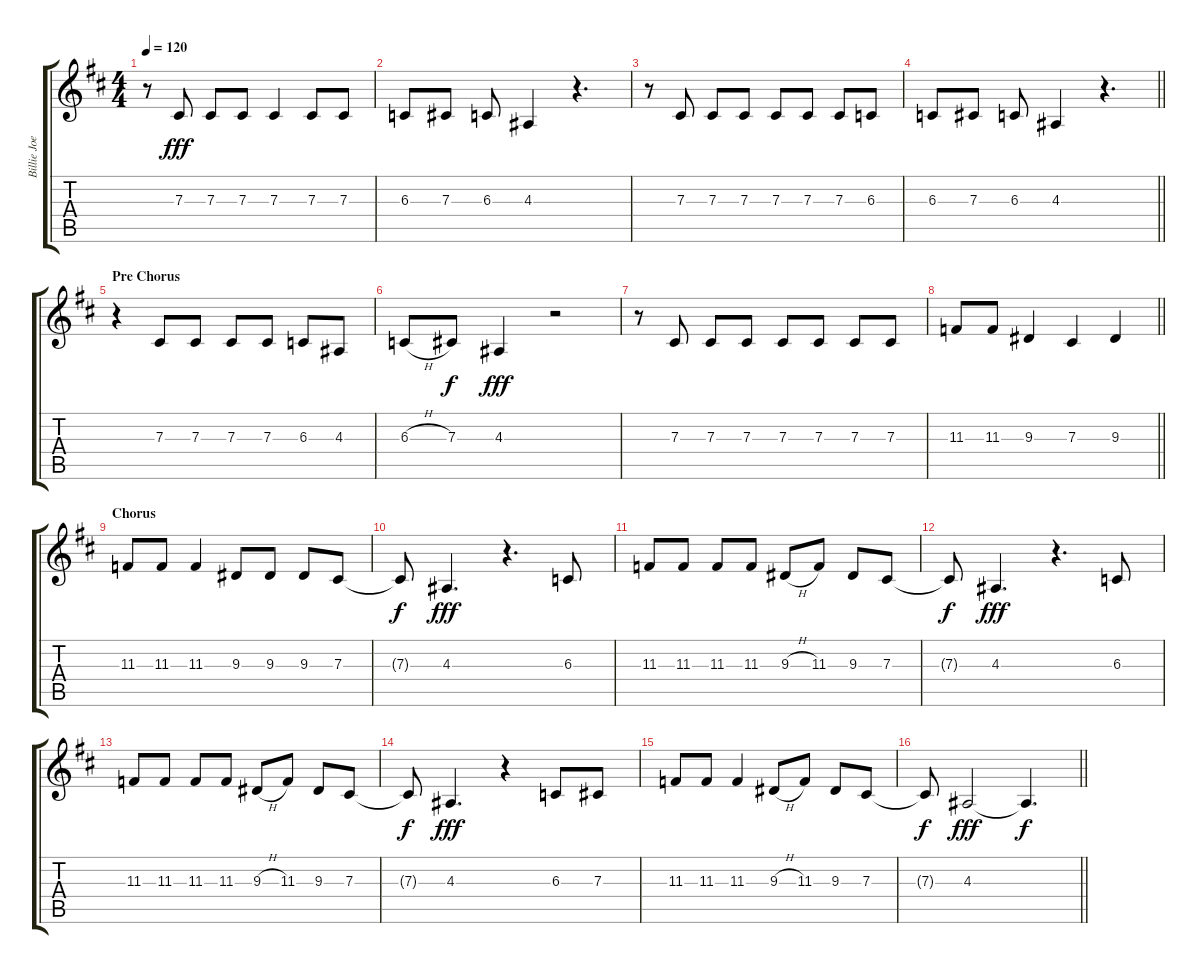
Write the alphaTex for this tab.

\track ("Billie Joe (Vocals)" "Billie Joe") {instrument lead2sawtooth}
\staff {score tabs}
\tuning (Eb4 Bb3 Gb3 Db3 Ab2 Eb2) {hide}
\ts (4 4)
\tempo 120
\clef g2
\ks d
r.8{dy fff} 7.3.8 7.3.8 7.3.8 7.3.4 7.3.8 7.3.8 |
6.3.8 7.3.8 6.3.8 4.3.4 r.4{d} |
r.8 7.3.8 7.3.8 7.3.8 7.3.8 7.3.8 7.3.8 6.3.8 |
\barLineRight lightlight
6.3.8 7.3.8 6.3.8 4.3.4 r.4{d} |
\section ("" "Pre Chorus")
r.4 7.3.8 7.3.8 7.3.8 7.3.8 6.3.8 4.3.8 |
6.3{h}.8 7.3.8{dy f} 4.3.4{dy fff} r.2 |
r.8 7.3.8 7.3.8 7.3.8 7.3.8 7.3.8 7.3.8 7.3.8 |
\barLineRight lightlight
11.3.8 11.3.8 9.3.4 7.3.4 9.3.4 |
\section ("" "Chorus")
11.3.8 11.3.8 11.3.4 9.3.8 9.3.8 9.3.8 7.3.8 |
7.3{t}.8{dy f} 4.3.4{d dy fff} r.4{d} 6.3.8 |
11.3.8 11.3.8 11.3.8 11.3.8 9.3{h}.8 11.3.8 9.3.8 7.3.8 |
7.3{t}.8{dy f} 4.3.4{d dy fff} r.4{d} 6.3.8 |
11.3.8 11.3.8 11.3.8 11.3.8 9.3{h}.8 11.3.8 9.3.8 7.3.8 |
7.3{t}.8{dy f} 4.3.4{d dy fff} r.4 6.3.8 7.3.8 |
11.3.8 11.3.8 11.3.4 9.3{h}.8 11.3.8 9.3.8 7.3.8 |
\barLineRight lightlight
7.3{t}.8{dy f} 4.3.2{dy fff} 4.3{t}.4{d dy f}
